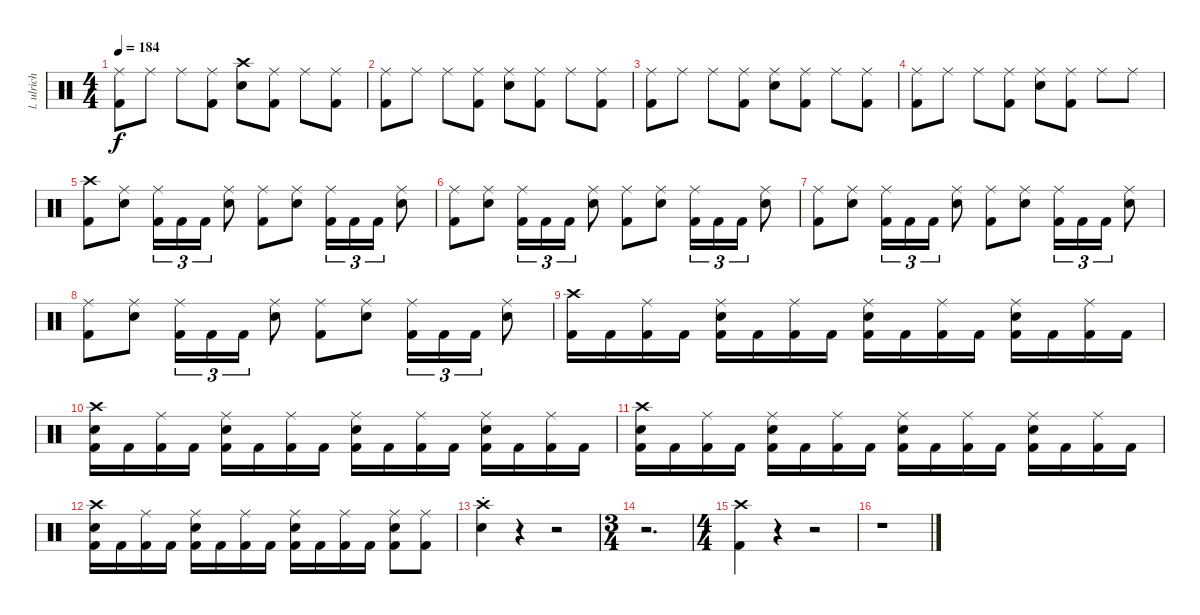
\track ("l. ulrich - drums" "l. ulrich ") {instrument percussion}
\staff {score}
\articulation defaults
\ts (4 4)
\tempo 184
\clef neutral
\ks c
("Ride (middle)" "Kick (hit) 2").8{dy f} "Ride (middle)".8 "Ride (middle)".8 ("Ride (middle)" "Kick (hit) 2").8 ("Crash high (hit)" "Snare (hit) 2").8 ("Ride (middle)" "Kick (hit) 2").8 "Ride (middle)".8 ("Ride (middle)" "Kick (hit) 2").8 |
("Ride (middle)" "Kick (hit) 2").8 "Ride (middle)".8 "Ride (middle)".8 ("Ride (middle)" "Kick (hit) 2").8 ("Ride (middle)" "Snare (hit) 2").8 ("Ride (middle)" "Kick (hit) 2").8 "Ride (middle)".8 ("Ride (middle)" "Kick (hit) 2").8 |
("Ride (middle)" "Kick (hit) 2").8 "Ride (middle)".8 "Ride (middle)".8 ("Ride (middle)" "Kick (hit) 2").8 ("Ride (middle)" "Snare (hit) 2").8 ("Ride (middle)" "Kick (hit) 2").8 "Ride (middle)".8 ("Ride (middle)" "Kick (hit) 2").8 |
("Ride (middle)" "Kick (hit) 2").8 "Ride (middle)".8 "Ride (middle)".8 ("Ride (middle)" "Kick (hit) 2").8 ("Ride (middle)" "Snare (hit) 2").8 ("Ride (middle)" "Kick (hit) 2").8 "Ride (middle)".8 "Ride (middle)".8 |
("Crash high (hit)" "Kick (hit) 2").8 ("Ride (middle)" "Snare (hit) 2").8 ("Ride (middle)" "Kick (hit) 2").16{tu (3 2)} "Kick (hit) 2".16{tu (3 2)} "Kick (hit) 2".16{tu (3 2)} ("Ride (middle)" "Snare (hit) 2").8 ("Ride (middle)" "Kick (hit) 2").8 ("Ride (middle)" "Snare (hit) 2").8 ("Ride (middle)" "Kick (hit) 2").16{tu (3 2)} "Kick (hit) 2".16{tu (3 2)} "Kick (hit) 2".16{tu (3 2)} ("Ride (middle)" "Snare (hit) 2").8 |
("Ride (middle)" "Kick (hit) 2").8 ("Ride (middle)" "Snare (hit) 2").8 ("Ride (middle)" "Kick (hit) 2").16{tu (3 2)} "Kick (hit) 2".16{tu (3 2)} "Kick (hit) 2".16{tu (3 2)} ("Ride (middle)" "Snare (hit) 2").8 ("Ride (middle)" "Kick (hit) 2").8 ("Ride (middle)" "Snare (hit) 2").8 ("Ride (middle)" "Kick (hit) 2").16{tu (3 2)} "Kick (hit) 2".16{tu (3 2)} "Kick (hit) 2".16{tu (3 2)} ("Ride (middle)" "Snare (hit) 2").8 |
("Ride (middle)" "Kick (hit) 2").8 ("Ride (middle)" "Snare (hit) 2").8 ("Ride (middle)" "Kick (hit) 2").16{tu (3 2)} "Kick (hit) 2".16{tu (3 2)} "Kick (hit) 2".16{tu (3 2)} ("Ride (middle)" "Snare (hit) 2").8 ("Ride (middle)" "Kick (hit) 2").8 ("Ride (middle)" "Snare (hit) 2").8 ("Ride (middle)" "Kick (hit) 2").16{tu (3 2)} "Kick (hit) 2".16{tu (3 2)} "Kick (hit) 2".16{tu (3 2)} ("Ride (middle)" "Snare (hit) 2").8 |
("Ride (middle)" "Kick (hit) 2").8 ("Ride (middle)" "Snare (hit) 2").8 ("Ride (middle)" "Kick (hit) 2").16{tu (3 2)} "Kick (hit) 2".16{tu (3 2)} "Kick (hit) 2".16{tu (3 2)} ("Ride (middle)" "Snare (hit) 2").8 ("Ride (middle)" "Kick (hit) 2").8 ("Ride (middle)" "Snare (hit) 2").8 ("Ride (middle)" "Kick (hit) 2").16{tu (3 2)} "Kick (hit) 2".16{tu (3 2)} "Kick (hit) 2".16{tu (3 2)} ("Ride (middle)" "Snare (hit) 2").8 |
("Crash high (hit)" "Kick (hit) 2").16 "Kick (hit) 2".16 ("Ride (middle)" "Kick (hit) 2").16 "Kick (hit) 2".16 ("Ride (middle)" "Snare (hit) 2" "Kick (hit) 2").16 "Kick (hit) 2".16 ("Ride (middle)" "Kick (hit) 2").16 "Kick (hit) 2".16 ("Ride (middle)" "Snare (hit) 2" "Kick (hit) 2").16 "Kick (hit) 2".16 ("Ride (middle)" "Kick (hit) 2").16 "Kick (hit) 2".16 ("Ride (middle)" "Snare (hit) 2" "Kick (hit) 2").16 "Kick (hit) 2".16 ("Ride (middle)" "Kick (hit) 2").16 "Kick (hit) 2".16 |
("Crash high (hit)" "Snare (hit) 2" "Kick (hit) 2").16 "Kick (hit) 2".16 ("Ride (middle)" "Kick (hit) 2").16 "Kick (hit) 2".16 ("Ride (middle)" "Snare (hit) 2" "Kick (hit) 2").16 "Kick (hit) 2".16 ("Ride (middle)" "Kick (hit) 2").16 "Kick (hit) 2".16 ("Ride (middle)" "Snare (hit) 2" "Kick (hit) 2").16 "Kick (hit) 2".16 ("Ride (middle)" "Kick (hit) 2").16 "Kick (hit) 2".16 ("Ride (middle)" "Snare (hit) 2" "Kick (hit) 2").16 "Kick (hit) 2".16 ("Ride (middle)" "Kick (hit) 2").16 "Kick (hit) 2".16 |
("Crash high (hit)" "Snare (hit) 2" "Kick (hit) 2").16 "Kick (hit) 2".16 ("Ride (middle)" "Kick (hit) 2").16 "Kick (hit) 2".16 ("Ride (middle)" "Snare (hit) 2" "Kick (hit) 2").16 "Kick (hit) 2".16 ("Ride (middle)" "Kick (hit) 2").16 "Kick (hit) 2".16 ("Ride (middle)" "Snare (hit) 2" "Kick (hit) 2").16 "Kick (hit) 2".16 ("Ride (middle)" "Kick (hit) 2").16 "Kick (hit) 2".16 ("Ride (middle)" "Snare (hit) 2" "Kick (hit) 2").16 "Kick (hit) 2".16 ("Ride (middle)" "Kick (hit) 2").16 "Kick (hit) 2".16 |
("Crash high (hit)" "Snare (hit) 2" "Kick (hit) 2").16 "Kick (hit) 2".16 ("Ride (middle)" "Kick (hit) 2").16 "Kick (hit) 2".16 ("Ride (middle)" "Snare (hit) 2" "Kick (hit) 2").16 "Kick (hit) 2".16 ("Ride (middle)" "Kick (hit) 2").16 "Kick (hit) 2".16 ("Ride (middle)" "Snare (hit) 2" "Kick (hit) 2").16 "Kick (hit) 2".16 ("Ride (middle)" "Kick (hit) 2").16 "Kick (hit) 2".16 ("Ride (middle)" "Snare (hit) 2" "Kick (hit) 2").8 ("Ride (middle)" "Kick (hit) 2").8 |
("Crash high (hit)"{st} "Snare (hit) 2"{st}).4 r.4 r.2 |
\ts (3 4)
r.2{d} |
\ts (4 4)
("Crash high (hit)" "Kick (hit) 2").4 r.4 r.2 |
r.1
